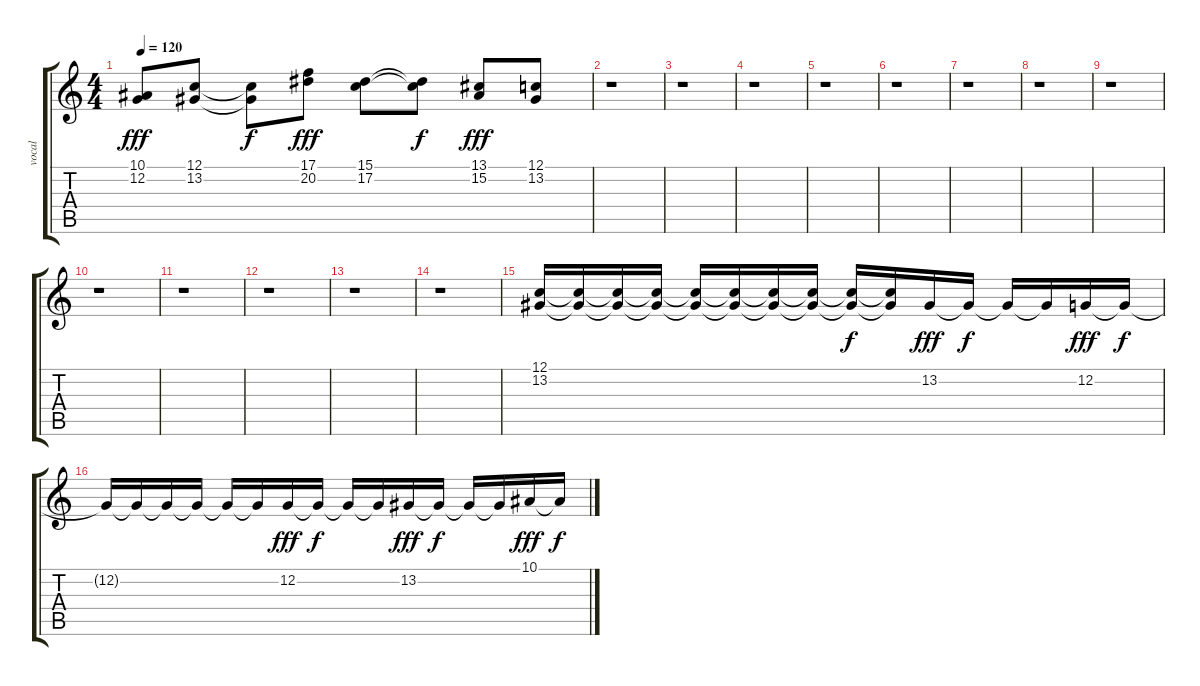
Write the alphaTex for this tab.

\track ("vocal" "vocal") {instrument trombone}
\staff {score tabs}
\tuning (C4 G3 Eb3 Bb2 F2 C2) {hide}
\ts (4 4)
\tempo 120
\clef g2
\ks c
(10.1{t} 12.2{t}).8{dy fff} (12.1 13.2).8 (12.1{t} 13.2{t}).8{dy f} (17.1 20.2).8{dy fff} (15.1 17.2).8 (15.1{t} 17.2{t}).8{dy f} (13.1 15.2).8{dy fff} (12.1 13.2).8 |
r.1 |
r.1 |
r.1 |
r.1 |
r.1 |
r.1 |
r.1 |
r.1 |
r.1 |
r.1 |
r.1 |
r.1 |
r.1 |
(12.1 13.2).16 (12.1{t} 13.2{t}).16 (12.1{t} 13.2{t}).16 (12.1{t} 13.2{t}).16 (12.1{t} 13.2{t}).16 (12.1{t} 13.2{t}).16 (12.1{t} 13.2{t}).16 (12.1{t} 13.2{t}).16 (12.1{t} 13.2{t}).16{dy f} (12.1{t} 13.2{t}).16 13.2.16{dy fff} 13.2{t}.16{dy f} 13.2{t}.16 13.2{t}.16 12.2.16{dy fff} 12.2{t}.16{dy f} |
12.2{t}.16 12.2{t}.16 12.2{t}.16 12.2{t}.16 12.2{t}.16 12.2{t}.16 12.2.16{dy fff} 12.2{t}.16{dy f} 12.2{t}.16 12.2{t}.16 13.2.16{dy fff} 13.2{t}.16{dy f} 13.2{t}.16 13.2{t}.16 10.1.16{dy fff} 10.1{t}.16{dy f}
